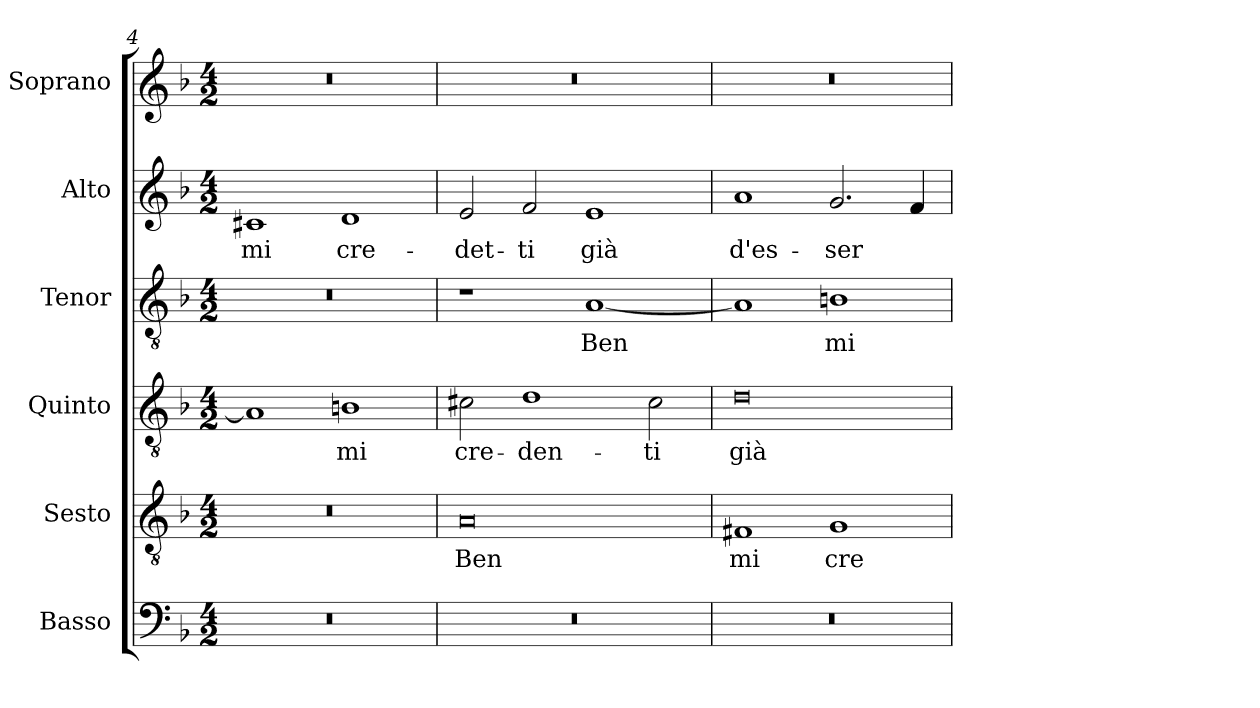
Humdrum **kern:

**kern	**kern	**text	**kern	**text	**kern	**text	**kern	**text	**kern
*part6	*part5	*part5	*part4	*part4	*part3	*part3	*part2	*part2	*part1
*staff6	*staff5	*staff5	*staff4	*staff4	*staff3	*staff3	*staff2	*staff2	*staff1
*I"Basso	*I"Sesto	*	*I"Quinto	*	*I"Tenor	*	*I"Alto	*	*I"Soprano
*	*I'T.	*	*I'T.	*	*I'T.	*	*I'A.	*	*I'Sop.
*clefF4	*clefGv2	*	*clefGv2	*	*clefGv2	*	*clefG2	*	*clefG2
*	*ITrd7c12	*	*ITrd7c12	*	*ITrd7c12	*	*	*	*
*k[b-]	*k[b-]	*	*k[b-]	*	*k[b-]	*	*k[b-]	*	*k[b-]
*F:	*F:	*	*F:	*	*F:	*	*F:	*	*F:
*M4/2	*M4/2	*	*M4/2	*	*M4/2	*	*M4/2	*	*M4/2
=4	=4	=4	=4	=4	=4	=4	=4	=4	=4
!LO:N:vis=1	!LO:N:vis=1	!	!	!	!LO:N:vis=1	!	!	!	!
!	!	!	!	!	!	!	!	!LO:LY:b:color=#000000	!LO:N:vis=1
0r	0r	.	1AAi]	.	0r	.	1c#Xi	mi	0r
!	!	!	!	!LO:LY:b:color=#000000	!	!	!	!	!
!	!	!	!	!	!	!	!	!LO:LY:b:color=#000000	!
.	.	.	1BBni	mi	.	.	1di	cre-	.
=5	=5	=5	=5	=5	=5	=5	=5	=5	=5
!LO:N:vis=1	!	!	!	!	!	!	!	!	!
!	!	!LO:LY:b:color=#000000	!	!	!	!	!	!	!
!	!	!	!	!LO:LY:b:color=#000000	!	!	!	!	!
!	!	!	!	!	!	!	!	!LO:LY:b:color=#000000	!LO:N:vis=1
0r	0AAi	Ben	2C#Xi\	cre-	1r	.	2ei/	-det-	0r
!	!	!	!	!LO:LY:b:color=#000000	!	!	!	!	!
!	!	!	!	!	!	!	!	!LO:LY:b:color=#000000	!
.	.	.	1Di	-den-	.	.	2fi/	-ti	.
!	!	!	!	!	!	!LO:LY:b:color=#000000	!	!	!
!	!	!	!	!	!	!	!	!LO:LY:b:color=#000000	!
.	.	.	.	.	[1AAi	Ben	1ei	già	.
!	!	!	!	!LO:LY:b:color=#000000	!	!	!	!	!
.	.	.	2C#i\	-ti	.	.	.	.	.
=6	=6	=6	=6	=6	=6	=6	=6	=6	=6
!LO:N:vis=1	!	!	!	!	!	!	!	!	!
!	!	!LO:LY:b:color=#000000	!	!	!	!	!	!	!
!	!	!	!	!LO:LY:b:color=#000000	!	!	!	!	!
!	!	!	!	!	!	!	!	!LO:LY:b:color=#000000	!LO:N:vis=1
0r	1FF#Xi	mi	0Di	già	1AAi]	.	1ai	d'es-	0r
!	!	!LO:LY:b:color=#000000	!	!	!	!	!	!	!
!	!	!	!	!	!	!LO:LY:b:color=#000000	!	!	!
!	!	!	!	!	!	!	!	!LO:LY:b:color=#000000	!
.	1GGi	cre-	.	.	1BBni	mi	2.gi/	-ser	.
.	.	.	.	.	.	.	4fi/	.	.
=	=	=	=	=	=	=	=	=	=
*-	*-	*-	*-	*-	*-	*-	*-	*-	*-
